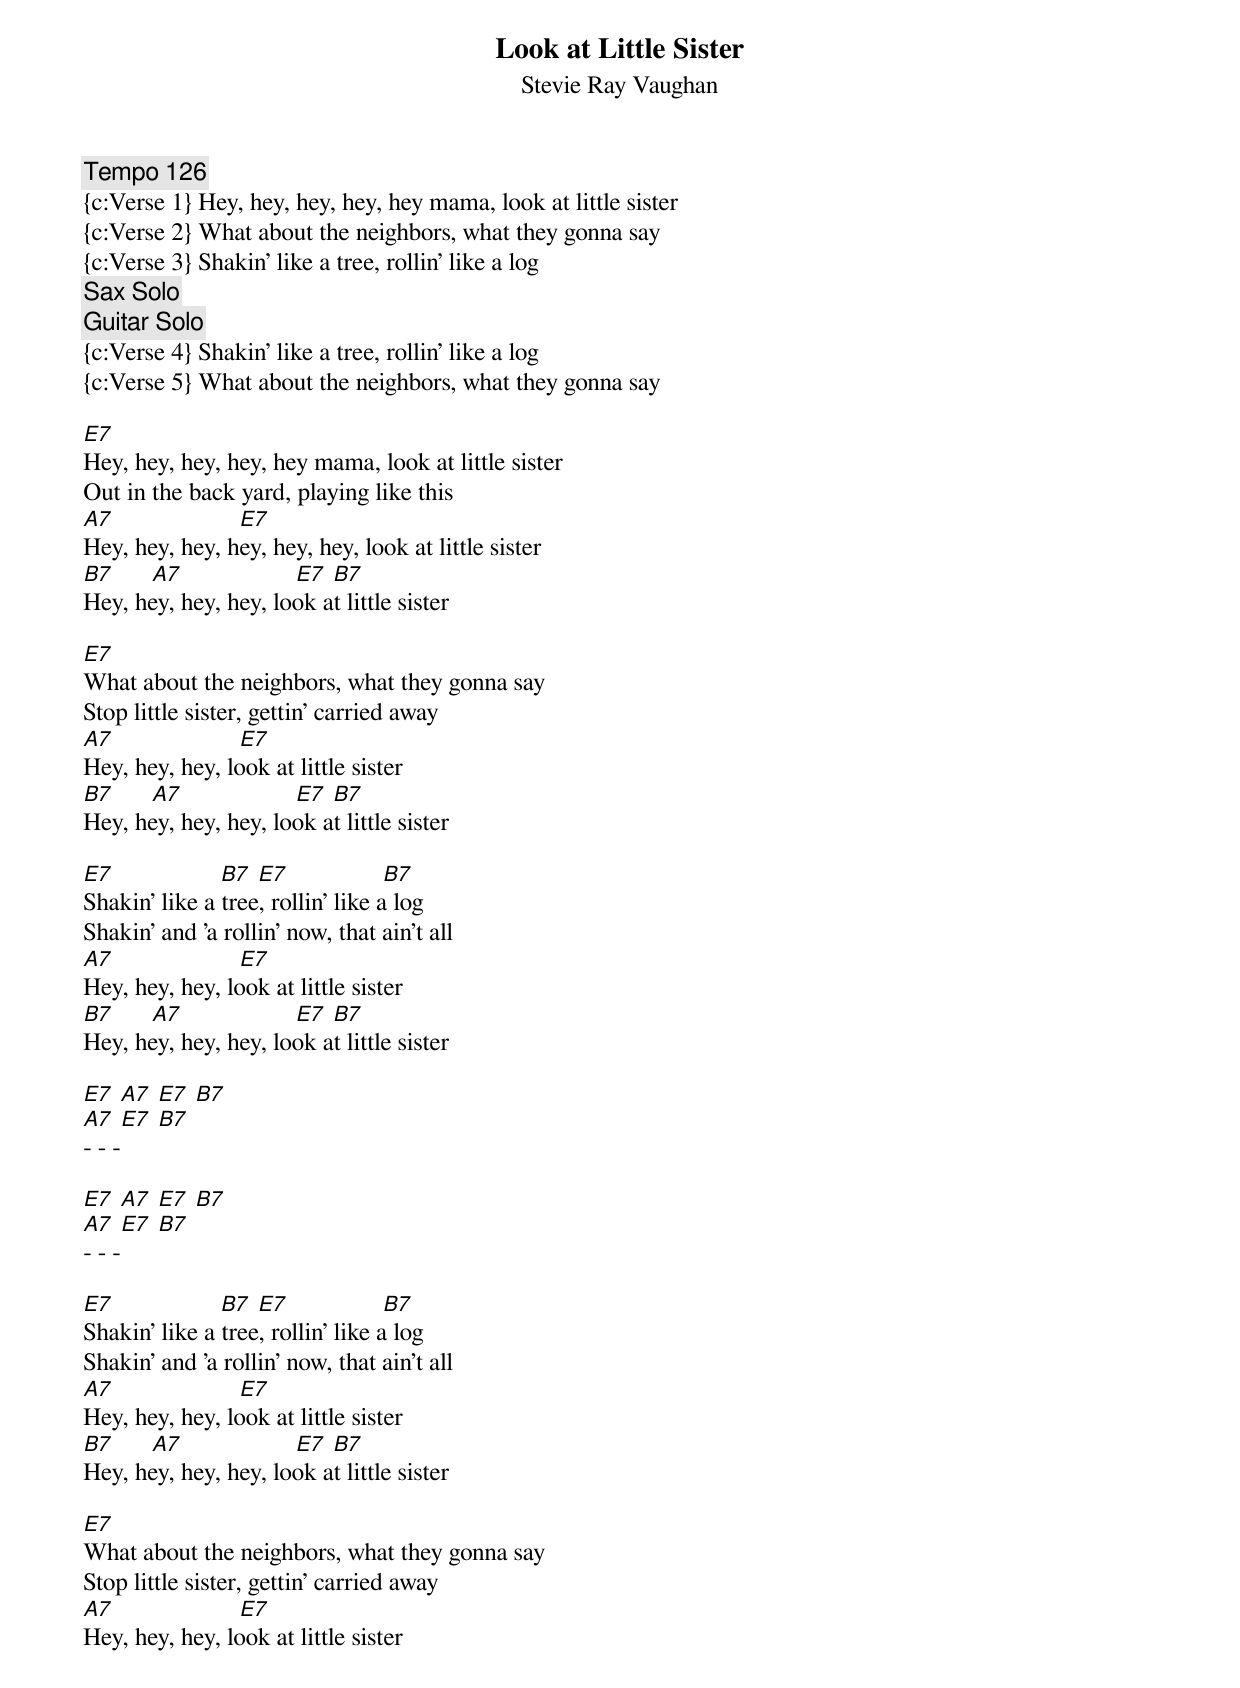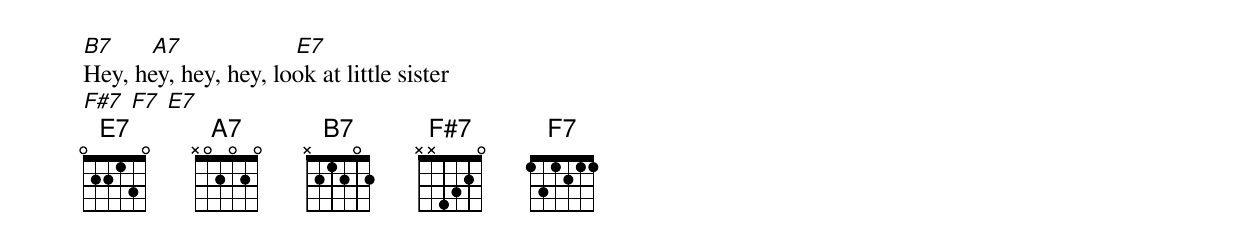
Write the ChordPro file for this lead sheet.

{t: Look at Little Sister}
{st: Stevie Ray Vaughan}
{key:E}
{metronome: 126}
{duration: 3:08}

{c:Tempo 126}
{c:Verse 1} Hey, hey, hey, hey, hey mama, look at little sister
{c:Verse 2} What about the neighbors, what they gonna say
{c:Verse 3} Shakin' like a tree, rollin' like a log
{c:Sax Solo}
{c:Guitar Solo}
{c:Verse 4} Shakin' like a tree, rollin' like a log
{c:Verse 5} What about the neighbors, what they gonna say

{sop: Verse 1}
[E7]
Hey, hey, hey, hey, hey mama, look at little sister
Out in the back yard, playing like this
[A7]                    [E7]
Hey, hey, hey, hey, hey, hey, look at little sister
[B7]      [A7]                  [E7] [B7]
Hey, hey, hey, hey, look at little sister
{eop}

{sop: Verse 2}
[E7]
What about the neighbors, what they gonna say
Stop little sister, gettin' carried away
[A7]                    [E7]
Hey, hey, hey, look at little sister
[B7]      [A7]                  [E7] [B7]
Hey, hey, hey, hey, look at little sister
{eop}

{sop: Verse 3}
[E7]                 [B7] [E7]               [B7]
Shakin' like a tree, rollin' like a log
Shakin' and 'a rollin' now, that ain't all
[A7]                    [E7]
Hey, hey, hey, look at little sister
[B7]      [A7]                  [E7] [B7]
Hey, hey, hey, hey, look at little sister
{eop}

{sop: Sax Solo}
[E7] [A7] [E7] [B7]
[A7] [E7] [B7]
- - -
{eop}

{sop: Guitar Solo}
[E7] [A7] [E7] [B7]
[A7] [E7] [B7]
- - -
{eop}

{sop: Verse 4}
[E7]                 [B7] [E7]               [B7]
Shakin' like a tree, rollin' like a log
Shakin' and 'a rollin' now, that ain't all
[A7]                    [E7]
Hey, hey, hey, look at little sister
[B7]      [A7]                  [E7] [B7]
Hey, hey, hey, hey, look at little sister
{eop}

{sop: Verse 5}
[E7]
What about the neighbors, what they gonna say
Stop little sister, gettin' carried away
[A7]                    [E7]
Hey, hey, hey, look at little sister
[B7]      [A7]                  [E7]
Hey, hey, hey, hey, look at little sister
[F#7] [F7] [E7]
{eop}
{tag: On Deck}
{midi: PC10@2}
